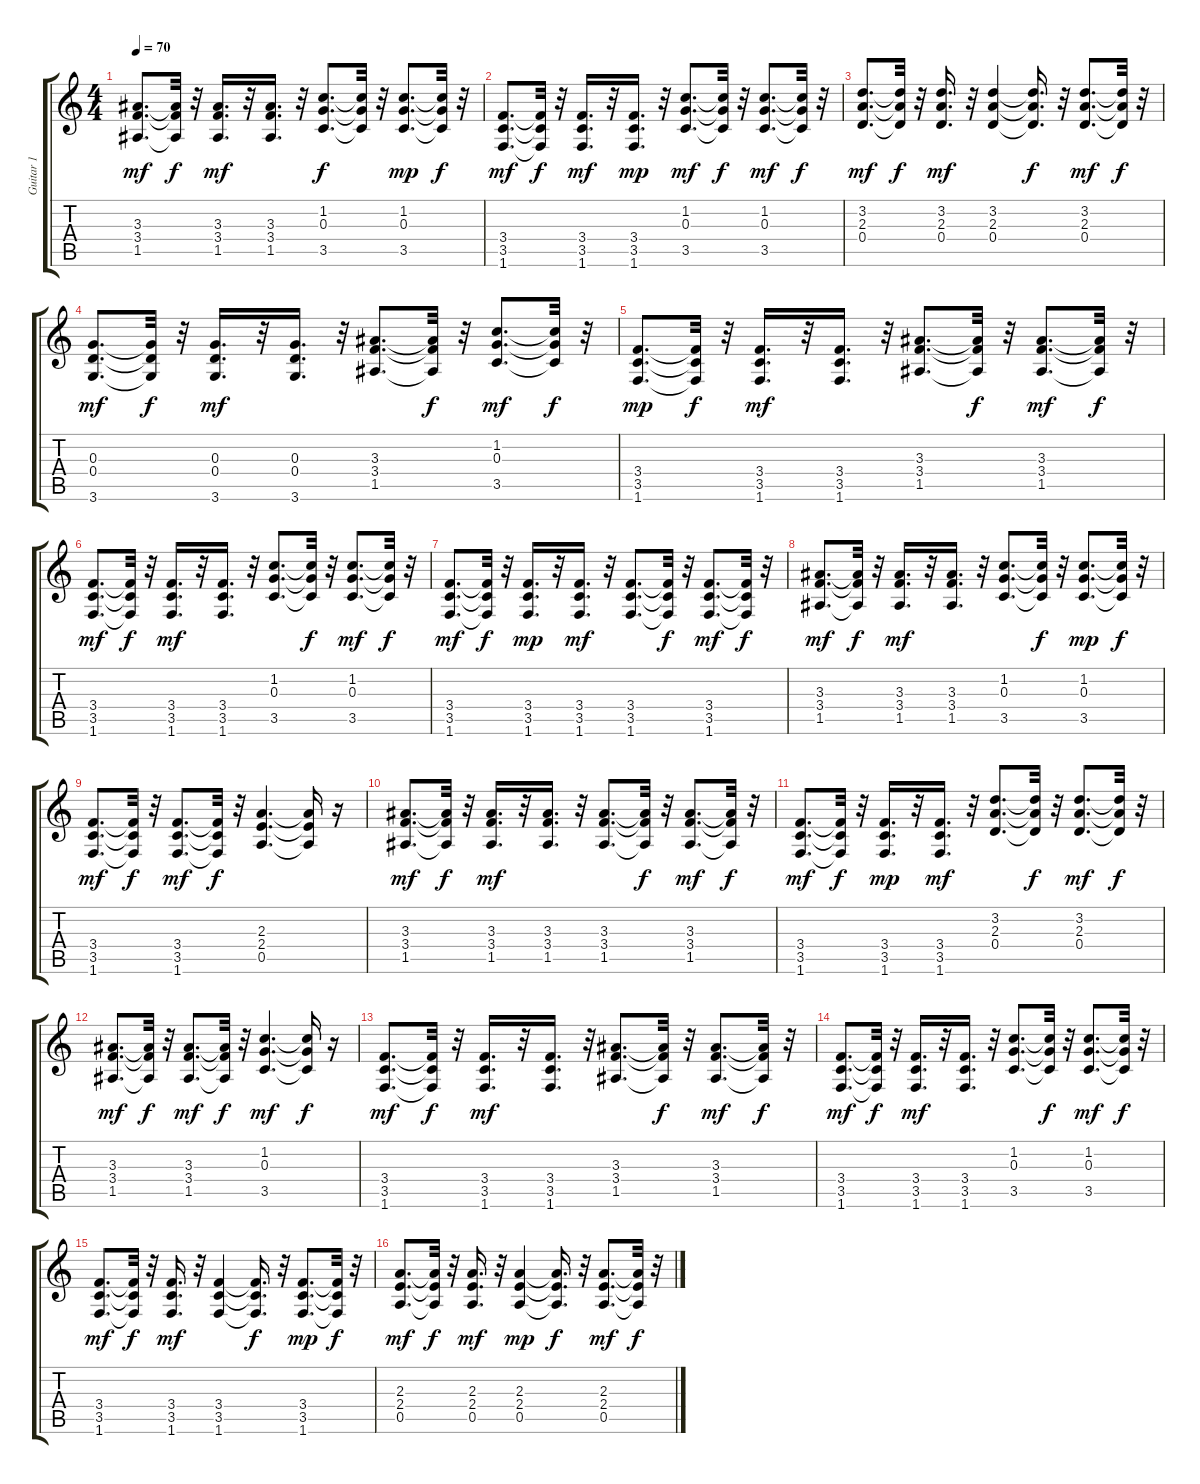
\track ("Guitar 1" "Guitar 1") {instrument acousticguitarsteel}
\staff {score tabs}
\tuning (E4 B3 G3 D3 A2 E2) {hide}
\ts (4 4)
\tempo 70
\clef g2
\ks c
(3.3 3.4 1.5).8{d dy mf} (3.3{t} 3.4{t} 1.5{t}).32{dy f} r.32 (3.3 3.4 1.5).16{d dy mf} r.32 (3.3 3.4 1.5).16{d} r.32 (1.2 0.3 3.5).8{d dy f} (1.2{t} 0.3{t} 3.5{t}).32 r.32 (1.2 0.3 3.5).8{d dy mp} (1.2{t} 0.3{t} 3.5{t}).32{dy f} r.32 |
(3.4 3.5 1.6).8{d dy mf} (3.4{t} 3.5{t} 1.6{t}).32{dy f} r.32 (3.4 3.5 1.6).16{d dy mf} r.32 (3.4 3.5 1.6).16{d dy mp} r.32 (1.2 0.3 3.5).8{d dy mf} (1.2{t} 0.3{t} 3.5{t}).32{dy f} r.32 (1.2 0.3 3.5).8{d dy mf} (1.2{t} 0.3{t} 3.5{t}).32{dy f} r.32 |
(3.2 2.3 0.4).8{d dy mf} (3.2{t} 2.3{t} 0.4{t}).32{dy f} r.32 (3.2 2.3 0.4).16{d dy mf} r.32 (3.2 2.3 0.4).4 (3.2{t} 2.3{t} 0.4{t}).16{d dy f} r.32 (3.2 2.3 0.4).8{d dy mf} (3.2{t} 2.3{t} 0.4{t}).32{dy f} r.32 |
(0.3 0.4 3.6).8{d dy mf} (0.3{t} 0.4{t} 3.6{t}).32{dy f} r.32 (0.3 0.4 3.6).16{d dy mf} r.32 (0.3 0.4 3.6).16{d} r.32 (3.3 3.4 1.5).8{d} (3.3{t} 3.4{t} 1.5{t}).32{dy f} r.32 (1.2 0.3 3.5).8{d dy mf} (1.2{t} 0.3{t} 3.5{t}).32{dy f} r.32 |
(3.4 3.5 1.6).8{d dy mp} (3.4{t} 3.5{t} 1.6{t}).32{dy f} r.32 (3.4 3.5 1.6).16{d dy mf} r.32 (3.4 3.5 1.6).16{d} r.32 (3.3 3.4 1.5).8{d} (3.3{t} 3.4{t} 1.5{t}).32{dy f} r.32 (3.3 3.4 1.5).8{d dy mf} (3.3{t} 3.4{t} 1.5{t}).32{dy f} r.32 |
(3.4 3.5 1.6).8{d dy mf} (3.4{t} 3.5{t} 1.6{t}).32{dy f} r.32 (3.4 3.5 1.6).16{d dy mf} r.32 (3.4 3.5 1.6).16{d} r.32 (1.2 0.3 3.5).8{d} (1.2{t} 0.3{t} 3.5{t}).32{dy f} r.32 (1.2 0.3 3.5).8{d dy mf} (1.2{t} 0.3{t} 3.5{t}).32{dy f} r.32 |
(3.4 3.5 1.6).8{d dy mf} (3.4{t} 3.5{t} 1.6{t}).32{dy f} r.32 (3.4 3.5 1.6).16{d dy mp} r.32 (3.4 3.5 1.6).16{d dy mf} r.32 (3.4 3.5 1.6).8{d} (3.4{t} 3.5{t} 1.6{t}).32{dy f} r.32 (3.4 3.5 1.6).8{d dy mf} (3.4{t} 3.5{t} 1.6{t}).32{dy f} r.32 |
(3.3 3.4 1.5).8{d dy mf} (3.3{t} 3.4{t} 1.5{t}).32{dy f} r.32 (3.3 3.4 1.5).16{d dy mf} r.32 (3.3 3.4 1.5).16{d} r.32 (1.2 0.3 3.5).8{d} (1.2{t} 0.3{t} 3.5{t}).32{dy f} r.32 (1.2 0.3 3.5).8{d dy mp} (1.2{t} 0.3{t} 3.5{t}).32{dy f} r.32 |
(3.4 3.5 1.6).8{d dy mf} (3.4{t} 3.5{t} 1.6{t}).32{dy f} r.32 (3.4 3.5 1.6).8{d dy mf} (3.4{t} 3.5{t} 1.6{t}).32{dy f} r.32 (2.3 2.4 0.5).4{d} (2.3{t} 2.4{t} 0.5{t}).16 r.16 |
(3.3 3.4 1.5).8{d dy mf} (3.3{t} 3.4{t} 1.5{t}).32{dy f} r.32 (3.3 3.4 1.5).16{d dy mf} r.32 (3.3 3.4 1.5).16{d} r.32 (3.3 3.4 1.5).8{d} (3.3{t} 3.4{t} 1.5{t}).32{dy f} r.32 (3.3 3.4 1.5).8{d dy mf} (3.3{t} 3.4{t} 1.5{t}).32{dy f} r.32 |
(3.4 3.5 1.6).8{d dy mf} (3.4{t} 3.5{t} 1.6{t}).32{dy f} r.32 (3.4 3.5 1.6).16{d dy mp} r.32 (3.4 3.5 1.6).16{d dy mf} r.32 (3.2 2.3 0.4).8{d} (3.2{t} 2.3{t} 0.4{t}).32{dy f} r.32 (3.2 2.3 0.4).8{d dy mf} (3.2{t} 2.3{t} 0.4{t}).32{dy f} r.32 |
(3.3 3.4 1.5).8{d dy mf} (3.3{t} 3.4{t} 1.5{t}).32{dy f} r.32 (3.3 3.4 1.5).8{d dy mf} (3.3{t} 3.4{t} 1.5{t}).32{dy f} r.32 (1.2 0.3 3.5).4{d dy mf} (1.2{t} 0.3{t} 3.5{t}).16{dy f} r.16 |
(3.4 3.5 1.6).8{d dy mf} (3.4{t} 3.5{t} 1.6{t}).32{dy f} r.32 (3.4 3.5 1.6).16{d dy mf} r.32 (3.4 3.5 1.6).16{d} r.32 (3.3 3.4 1.5).8{d} (3.3{t} 3.4{t} 1.5{t}).32{dy f} r.32 (3.3 3.4 1.5).8{d dy mf} (3.3{t} 3.4{t} 1.5{t}).32{dy f} r.32 |
(3.4 3.5 1.6).8{d dy mf} (3.4{t} 3.5{t} 1.6{t}).32{dy f} r.32 (3.4 3.5 1.6).16{d dy mf} r.32 (3.4 3.5 1.6).16{d} r.32 (1.2 0.3 3.5).8{d} (1.2{t} 0.3{t} 3.5{t}).32{dy f} r.32 (1.2 0.3 3.5).8{d dy mf} (1.2{t} 0.3{t} 3.5{t}).32{dy f} r.32 |
(3.4 3.5 1.6).8{d dy mf} (3.4{t} 3.5{t} 1.6{t}).32{dy f} r.32 (3.4 3.5 1.6).16{d dy mf} r.32 (3.4 3.5 1.6).4 (3.4{t} 3.5{t} 1.6{t}).16{d dy f} r.32 (3.4 3.5 1.6).8{d dy mp} (3.4{t} 3.5{t} 1.6{t}).32{dy f} r.32 |
(2.3 2.4 0.5).8{d dy mf} (2.3{t} 2.4{t} 0.5{t}).32{dy f} r.32 (2.3 2.4 0.5).16{d dy mf} r.32 (2.3 2.4 0.5).4{dy mp} (2.3{t} 2.4{t} 0.5{t}).16{d dy f} r.32 (2.3 2.4 0.5).8{d dy mf} (2.3{t} 2.4{t} 0.5{t}).32{dy f} r.32
